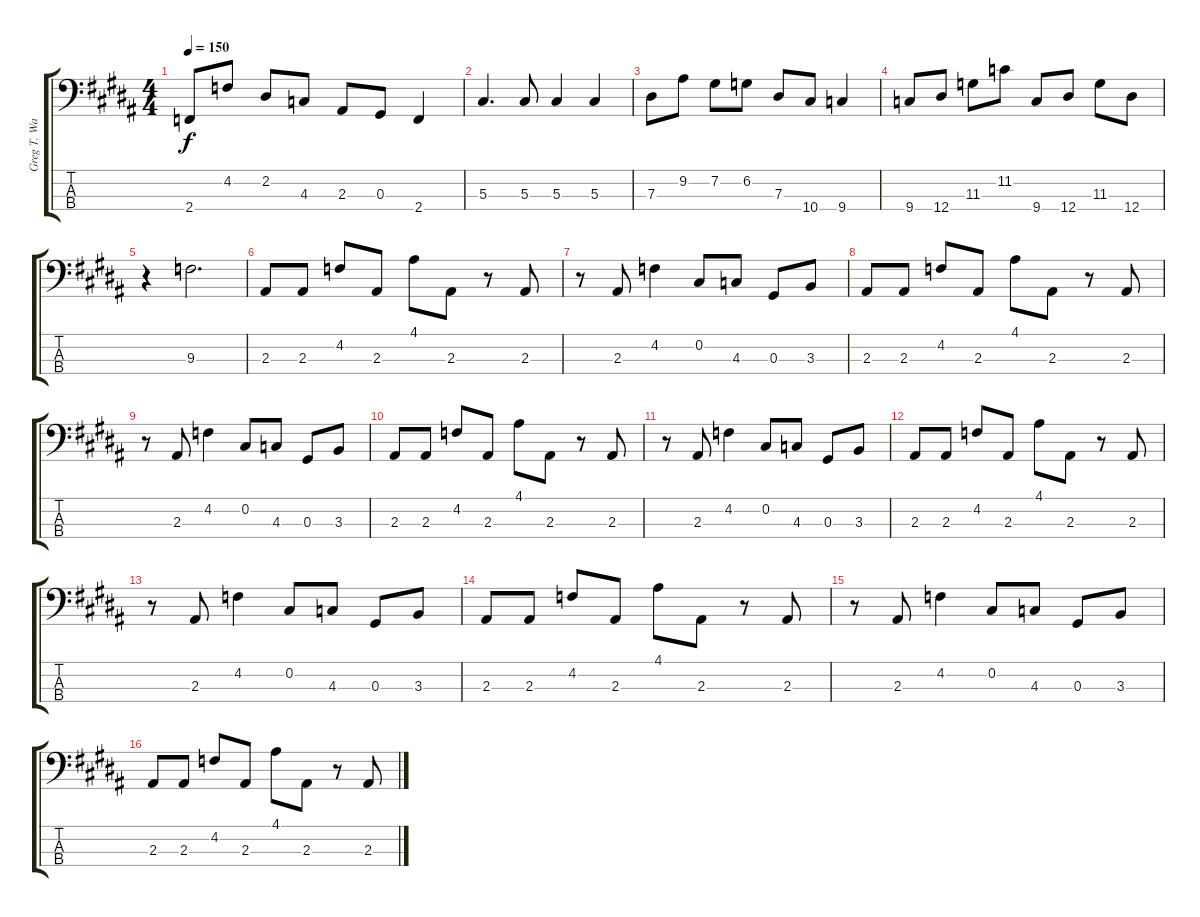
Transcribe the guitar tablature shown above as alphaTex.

\track ("Greg T. Walker Bass" "Greg T. Wa") {instrument electricbassfinger}
\staff {score tabs}
\tuning (Gb2 Db2 Ab1 Eb1) {hide}
\ts (4 4)
\tempo 150
\clef f4
\ks b
2.4.8{dy f} 4.2.8 2.2.8 4.3.8 2.3.8 0.3.8 2.4.4 |
5.3.4{d} 5.3.8 5.3.4 5.3.4 |
7.3.8 9.2.8 7.2.8 6.2.8 7.3.8 10.4.8 9.4.4 |
9.4.8 12.4.8 11.3.8 11.2.8 9.4.8 12.4.8 11.3.8 12.4.8 |
r.4 9.3.2{d} |
2.3.8 2.3.8 4.2.8 2.3.8 4.1.8 2.3.8 r.8 2.3.8 |
r.8 2.3.8 4.2.4 0.2.8 4.3.8 0.3.8 3.3.8 |
2.3.8 2.3.8 4.2.8 2.3.8 4.1.8 2.3.8 r.8 2.3.8 |
r.8 2.3.8 4.2.4 0.2.8 4.3.8 0.3.8 3.3.8 |
2.3.8 2.3.8 4.2.8 2.3.8 4.1.8 2.3.8 r.8 2.3.8 |
r.8 2.3.8 4.2.4 0.2.8 4.3.8 0.3.8 3.3.8 |
2.3.8 2.3.8 4.2.8 2.3.8 4.1.8 2.3.8 r.8 2.3.8 |
r.8 2.3.8 4.2.4 0.2.8 4.3.8 0.3.8 3.3.8 |
2.3.8 2.3.8 4.2.8 2.3.8 4.1.8 2.3.8 r.8 2.3.8 |
r.8 2.3.8 4.2.4 0.2.8 4.3.8 0.3.8 3.3.8 |
2.3.8 2.3.8 4.2.8 2.3.8 4.1.8 2.3.8 r.8 2.3.8
